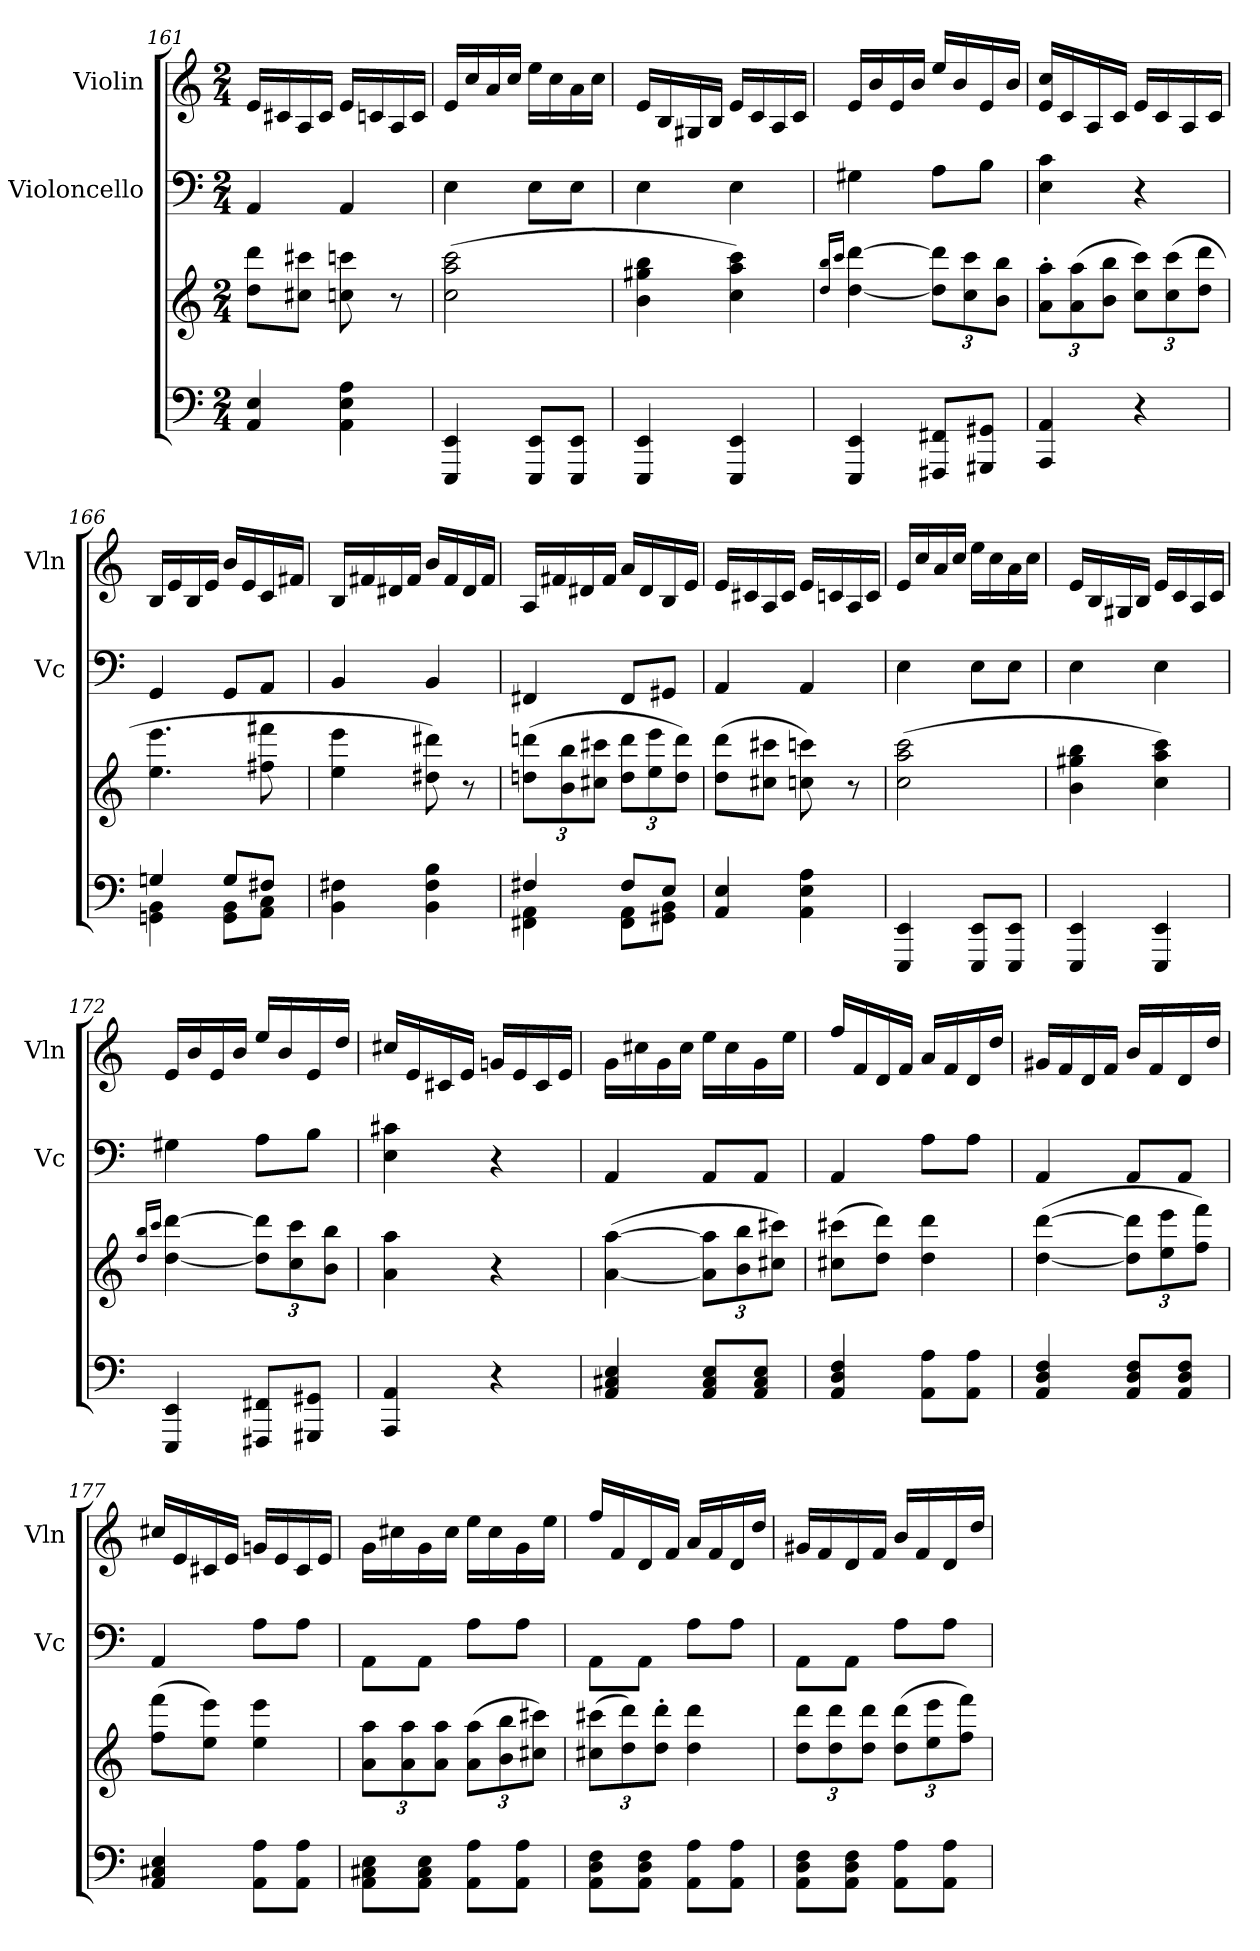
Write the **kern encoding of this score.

**kern	**kern	**dynam	**kern	**dynam	**kern	**dynam
*part3	*part3	*part3	*part2	*part2	*part1	*part1
*staff4	*staff3	*staff3/4	*staff2	*staff2	*staff1	*staff1
*	*	*	*I"Violoncello	*	*I"Violin	*
*	*	*	*I'Vc	*	*I'Vln	*
*clefF4	*clefG2	*	*clefF4	*	*clefG2	*
*k[]	*k[]	*	*k[]	*	*k[]	*
*M2/4	*M2/4	*	*M2/4	*	*M2/4	*
=161	=161	=161	=161	=161	=161	=161
4AA/ 4E/	8dd\ 8ddd\L	.	4AA/	.	16e/LL	.
.	.	.	.	.	16c#X/	.
.	8cc#X\ 8ccc#X\J	.	.	.	16A/	.
.	.	.	.	.	16c#/JJ	.
4AA\ 4E\ 4A\	8ccn\ 8cccn\	.	4AA/	.	16e/LL	.
.	.	.	.	.	16cn/	.
.	8r	.	.	.	16A/	.
.	.	.	.	.	16c/JJ	.
=162	=162	=162	=162	=162	=162	=162
4EEE/ 4EE/	(>2cc\ 2aa\ 2ccc\	.	4E\	.	16e/LL	.
.	.	.	.	.	16cc/	.
.	.	.	.	.	16a/	.
.	.	.	.	.	16cc/JJ	.
8EEE/ 8EE/L	.	.	8E\L	.	16ee\LL	.
.	.	.	.	.	16cc\	.
8EEE/ 8EE/J	.	.	8E\J	.	16a\	.
.	.	.	.	.	16cc\JJ	.
=163	=163	=163	=163	=163	=163	=163
4EEE/ 4EE/	4b\ 4gg#X\ 4bb\	.	4E\	.	16e/LL	.
.	.	.	.	.	16B/	.
.	.	.	.	.	16G#X/	.
.	.	.	.	.	16B/JJ	.
4EEE/ 4EE/	4cc\ 4aa\ 4ccc\)	.	4E\	.	16e/LL	.
.	.	.	.	.	16c/	.
.	.	.	.	.	16A/	.
.	.	.	.	.	16c/JJ	.
=164	=164	=164	=164	=164	=164	=164
.	16qqdd/ 16qqbb/LL	.	.	.	.	.
.	16qqccc/JJ	.	.	.	.	.
4EEE/ 4EE/	[4dd\ [4ddd\	.	4G#X\	.	16e/LL	.
.	.	.	.	.	16b/	.
.	.	.	.	.	16e/	.
.	.	.	.	.	16b/JJ	.
*	*Xbrackettup	*	*	*	*	*
8FFF#X/ 8FF#X/L	12dd]\ 12ddd]\L	.	8A\L	.	16ee/LL	.
.	.	.	.	.	16b/	.
.	12cc\ 12ccc\	.	.	.	.	.
8GGG#X/ 8GG#X/J	.	.	8B\J	.	16e/	.
.	12b\ 12bb\J	.	.	.	.	.
.	.	.	.	.	16b/JJ	.
=165	=165	=165	=165	=165	=165	=165
4AAA/ 4AA/	12a'\ 12aa'\L	.	4E\ 4c\	.	16e/ 16cc/LL	.
.	.	.	.	.	16c/	.
.	(>12a\ 12aa\	.	.	.	.	.
.	.	.	.	.	16A/	.
.	12b\ 12bb\J	.	.	.	.	.
.	.	.	.	.	16c/JJ	.
4r	12cc\ 12ccc\L)	.	4r	.	16e/LL	.
.	.	.	.	.	16c/	.
.	(>12cc\ 12ccc\	.	.	.	.	.
.	.	.	.	.	16A/	.
.	12dd\ 12ddd\J	.	.	.	.	.
.	.	.	.	.	16c/JJ	.
=166	=166	=166	=166	=166	=166	=166
*^	*	*	*	*	*	*
4Gn/	4GGn\ 4BB\	4.ee\ 4.eee\	.	4GG/	.	16B/LL	.
.	.	.	.	.	.	16e/	.
.	.	.	.	.	.	16B/	.
.	.	.	.	.	.	16e/JJ	.
8G/L	8GG\ 8BB\L	.	.	8GG/L	.	16b/LL	.
.	.	.	.	.	.	16e/	.
8F#X/J	8AA\ 8C\J	8ff#X\ 8fff#X\	.	8AA/J	.	16c/	.
.	.	.	.	.	.	16f#X/JJ	.
*v	*v	*	*	*	*	*	*
=167	=167	=167	=167	=167	=167	=167
4BB\ 4F#X\	4ee\ 4eee\	.	4BB/	.	16B/LL	.
.	.	.	.	.	16f#X/	.
.	.	.	.	.	16d#X/	.
.	.	.	.	.	16f#/JJ	.
4BB\ 4F#\ 4B\	8dd#X\ 8ddd#X\)	.	4BB/	.	16b/LL	.
.	.	.	.	.	16f#/	.
.	8r	.	.	.	16d#/	.
.	.	.	.	.	16f#/JJ	.
=168	=168	=168	=168	=168	=168	=168
*^	*	*	*	*	*	*
4F#X/	4FF#X\ 4AA\	(>12ddn\ 12dddn\L	.	4FF#X/	.	16A/LL	.
.	.	.	.	.	.	16f#X/	.
.	.	12b\ 12bb\	.	.	.	.	.
.	.	.	.	.	.	16d#X/	.
.	.	12cc#X\ 12ccc#X\J	.	.	.	.	.
.	.	.	.	.	.	16f#/JJ	.
8F#/L	8FF#\ 8AA\L	12dd\ 12ddd\L	.	8FF#/L	.	16a/LL	.
.	.	.	.	.	.	16d#/	.
.	.	12ee\ 12eee\	.	.	.	.	.
8E/J	8GG#X\ 8BB\J	.	.	8GG#X/J	.	16B/	.
.	.	12dd\ 12ddd\J)	.	.	.	.	.
.	.	.	.	.	.	16e/JJ	.
*v	*v	*	*	*	*	*	*
=169	=169	=169	=169	=169	=169	=169
4AA/ 4E/	(>8dd\ 8ddd\L	.	4AA/	.	16e/LL	.
.	.	.	.	.	16c#X/	.
.	8cc#X\ 8ccc#X\J	.	.	.	16A/	.
.	.	.	.	.	16c#/JJ	.
4AA\ 4E\ 4A\	8ccn\ 8cccn\)	.	4AA/	.	16e/LL	.
.	.	.	.	.	16cn/	.
.	8r	.	.	.	16A/	.
.	.	.	.	.	16c/JJ	.
=170	=170	=170	=170	=170	=170	=170
4EEE/ 4EE/	(>2cc\ 2aa\ 2ccc\	.	4E\	.	16e/LL	.
.	.	.	.	.	16cc/	.
.	.	.	.	.	16a/	.
.	.	.	.	.	16cc/JJ	.
8EEE/ 8EE/L	.	.	8E\L	.	16ee\LL	.
.	.	.	.	.	16cc\	.
8EEE/ 8EE/J	.	.	8E\J	.	16a\	.
.	.	.	.	.	16cc\JJ	.
=171	=171	=171	=171	=171	=171	=171
4EEE/ 4EE/	4b\ 4gg#X\ 4bb\	.	4E\	.	16e/LL	.
.	.	.	.	.	16B/	.
.	.	.	.	.	16G#X/	.
.	.	.	.	.	16B/JJ	.
4EEE/ 4EE/	4cc\ 4aa\ 4ccc\)	.	4E\	.	16e/LL	.
.	.	.	.	.	16c/	.
.	.	.	.	.	16A/	.
.	.	.	.	.	16c/JJ	.
=172	=172	=172	=172	=172	=172	=172
.	16qqdd/ 16qqbb/LL	.	.	.	.	.
.	16qqccc/JJ	.	.	.	.	.
4EEE/ 4EE/	[4dd\ [4ddd\	.	4G#X\	.	16e/LL	.
.	.	.	.	.	16b/	.
.	.	.	.	.	16e/	.
.	.	.	.	.	16b/JJ	.
8FFF#X/ 8FF#X/L	12dd]\ 12ddd]\L	.	8A\L	.	16ee/LL	.
.	.	.	.	.	16b/	.
.	12cc\ 12ccc\	.	.	.	.	.
8GGG#X/ 8GG#X/J	.	.	8B\J	.	16e/	.
.	12b\ 12bb\J	.	.	.	.	.
.	.	.	.	.	16dd/JJ	.
=173	=173	=173	=173	=173	=173	=173
4AAA/ 4AA/	4a\ 4aa\	.	4E\ 4c#X\	.	16cc#X/LL	.
.	.	.	.	.	16e/	.
.	.	.	.	.	16c#X/	.
.	.	.	.	.	16e/JJ	.
4r	4r	.	4r	.	16gn/LL	.
.	.	.	.	.	16e/	.
.	.	.	.	.	16c#/	.
.	.	.	.	.	16e/JJ	.
=174	=174	=174	=174	=174	=174	=174
4AA/ 4C#X/ 4E/	(>[4a\ [4aa\	.	4AA/	.	16g\LL	.
.	.	.	.	.	16cc#X\	.
.	.	.	.	.	16g\	.
.	.	.	.	.	16cc#\JJ	.
8AA/ 8C#/ 8E/L	12a]\ 12aa]\L	.	8AA/L	.	16ee\LL	.
.	.	.	.	.	16cc#\	.
.	12b\ 12bb\	.	.	.	.	.
8AA/ 8C#/ 8E/J	.	.	8AA/J	.	16g\	.
.	12cc#X\ 12ccc#X\J)	.	.	.	.	.
.	.	.	.	.	16ee\JJ	.
=175	=175	=175	=175	=175	=175	=175
4AA/ 4D/ 4F/	(>8cc#X\ 8ccc#X\L	.	4AA/	.	16ff/LL	.
.	.	.	.	.	16f/	.
.	8dd\ 8ddd\J)	.	.	.	16d/	.
.	.	.	.	.	16f/JJ	.
8AA\ 8A\L	4dd\ 4ddd\	.	8A\L	.	16a/LL	.
.	.	.	.	.	16f/	.
8AA\ 8A\J	.	.	8A\J	.	16d/	.
.	.	.	.	.	16dd/JJ	.
=176	=176	=176	=176	=176	=176	=176
4AA/ 4D/ 4F/	(>[4dd\ [4ddd\	.	4AA/	.	16g#X/LL	.
.	.	.	.	.	16f/	.
.	.	.	.	.	16d/	.
.	.	.	.	.	16f/JJ	.
8AA/ 8D/ 8F/L	12dd]\ 12ddd]\L	.	8AA/L	.	16b/LL	.
.	.	.	.	.	16f/	.
.	12ee\ 12eee\	.	.	.	.	.
8AA/ 8D/ 8F/J	.	.	8AA/J	.	16d/	.
.	12ff\ 12fff\J)	.	.	.	.	.
.	.	.	.	.	16dd/JJ	.
=177	=177	=177	=177	=177	=177	=177
4AA/ 4C#X/ 4E/	(>8ff\ 8fff\L	.	4AA/	.	16cc#X/LL	.
.	.	.	.	.	16e/	.
.	8ee\ 8eee\J)	.	.	.	16c#X/	.
.	.	.	.	.	16e/JJ	.
8AA\ 8A\L	4ee\ 4eee\	.	8A\L	.	16gn/LL	.
.	.	.	.	.	16e/	.
8AA\ 8A\J	.	.	8A\J	.	16c#/	.
.	.	.	.	.	16e/JJ	.
=178	=178	=178	=178	=178	=178	=178
!	!	!LO:DY:b	!	!LO:DY:b	!	!LO:DY:b
8AA\ 8C#X\ 8E\L	12a\ 12aa\L	cresc.	8AA\L	cresc.	16g\LL	cresc.
.	.	.	.	.	16cc#X\	.
.	12a\ 12aa\	.	.	.	.	.
8AA\ 8C#\ 8E\J	.	.	8AA\J	.	16g\	.
.	12a\ 12aa\J	.	.	.	.	.
.	.	.	.	.	16cc#\JJ	.
8AA\ 8A\L	(>12a\ 12aa\L	.	8A\L	.	16ee\LL	.
.	.	.	.	.	16cc#\	.
.	12b\ 12bb\	.	.	.	.	.
8AA\ 8A\J	.	.	8A\J	.	16g\	.
.	12cc#X\ 12ccc#X\J)	.	.	.	.	.
.	.	.	.	.	16ee\JJ	.
=179	=179	=179	=179	=179	=179	=179
8AA\ 8D\ 8F\L	(>12cc#X\ 12ccc#X\L	.	8AA\L	.	16ff/LL	.
.	.	.	.	.	16f/	.
.	12dd\ 12ddd\)	.	.	.	.	.
8AA\ 8D\ 8F\J	.	.	8AA\J	.	16d/	.
.	12dd'\ 12ddd'\J	.	.	.	.	.
.	.	.	.	.	16f/JJ	.
8AA\ 8A\L	4dd\ 4ddd\	.	8A\L	.	16a/LL	.
.	.	.	.	.	16f/	.
8AA\ 8A\J	.	.	8A\J	.	16d/	.
.	.	.	.	.	16dd/JJ	.
=180	=180	=180	=180	=180	=180	=180
8AA\ 8D\ 8F\L	12dd\ 12ddd\L	.	8AA\L	.	16g#X/LL	.
.	.	.	.	.	16f/	.
.	12dd\ 12ddd\	.	.	.	.	.
8AA\ 8D\ 8F\J	.	.	8AA\J	.	16d/	.
.	12dd\ 12ddd\J	.	.	.	.	.
.	.	.	.	.	16f/JJ	.
8AA\ 8A\L	(>12dd\ 12ddd\L	.	8A\L	.	16b/LL	.
.	.	.	.	.	16f/	.
.	12ee\ 12eee\	.	.	.	.	.
8AA\ 8A\J	.	.	8A\J	.	16d/	.
.	12ff\ 12fff\J)	.	.	.	.	.
.	.	.	.	.	16dd/JJ	.
=	=	=	=	=	=	=
*-	*-	*-	*-	*-	*-	*-
